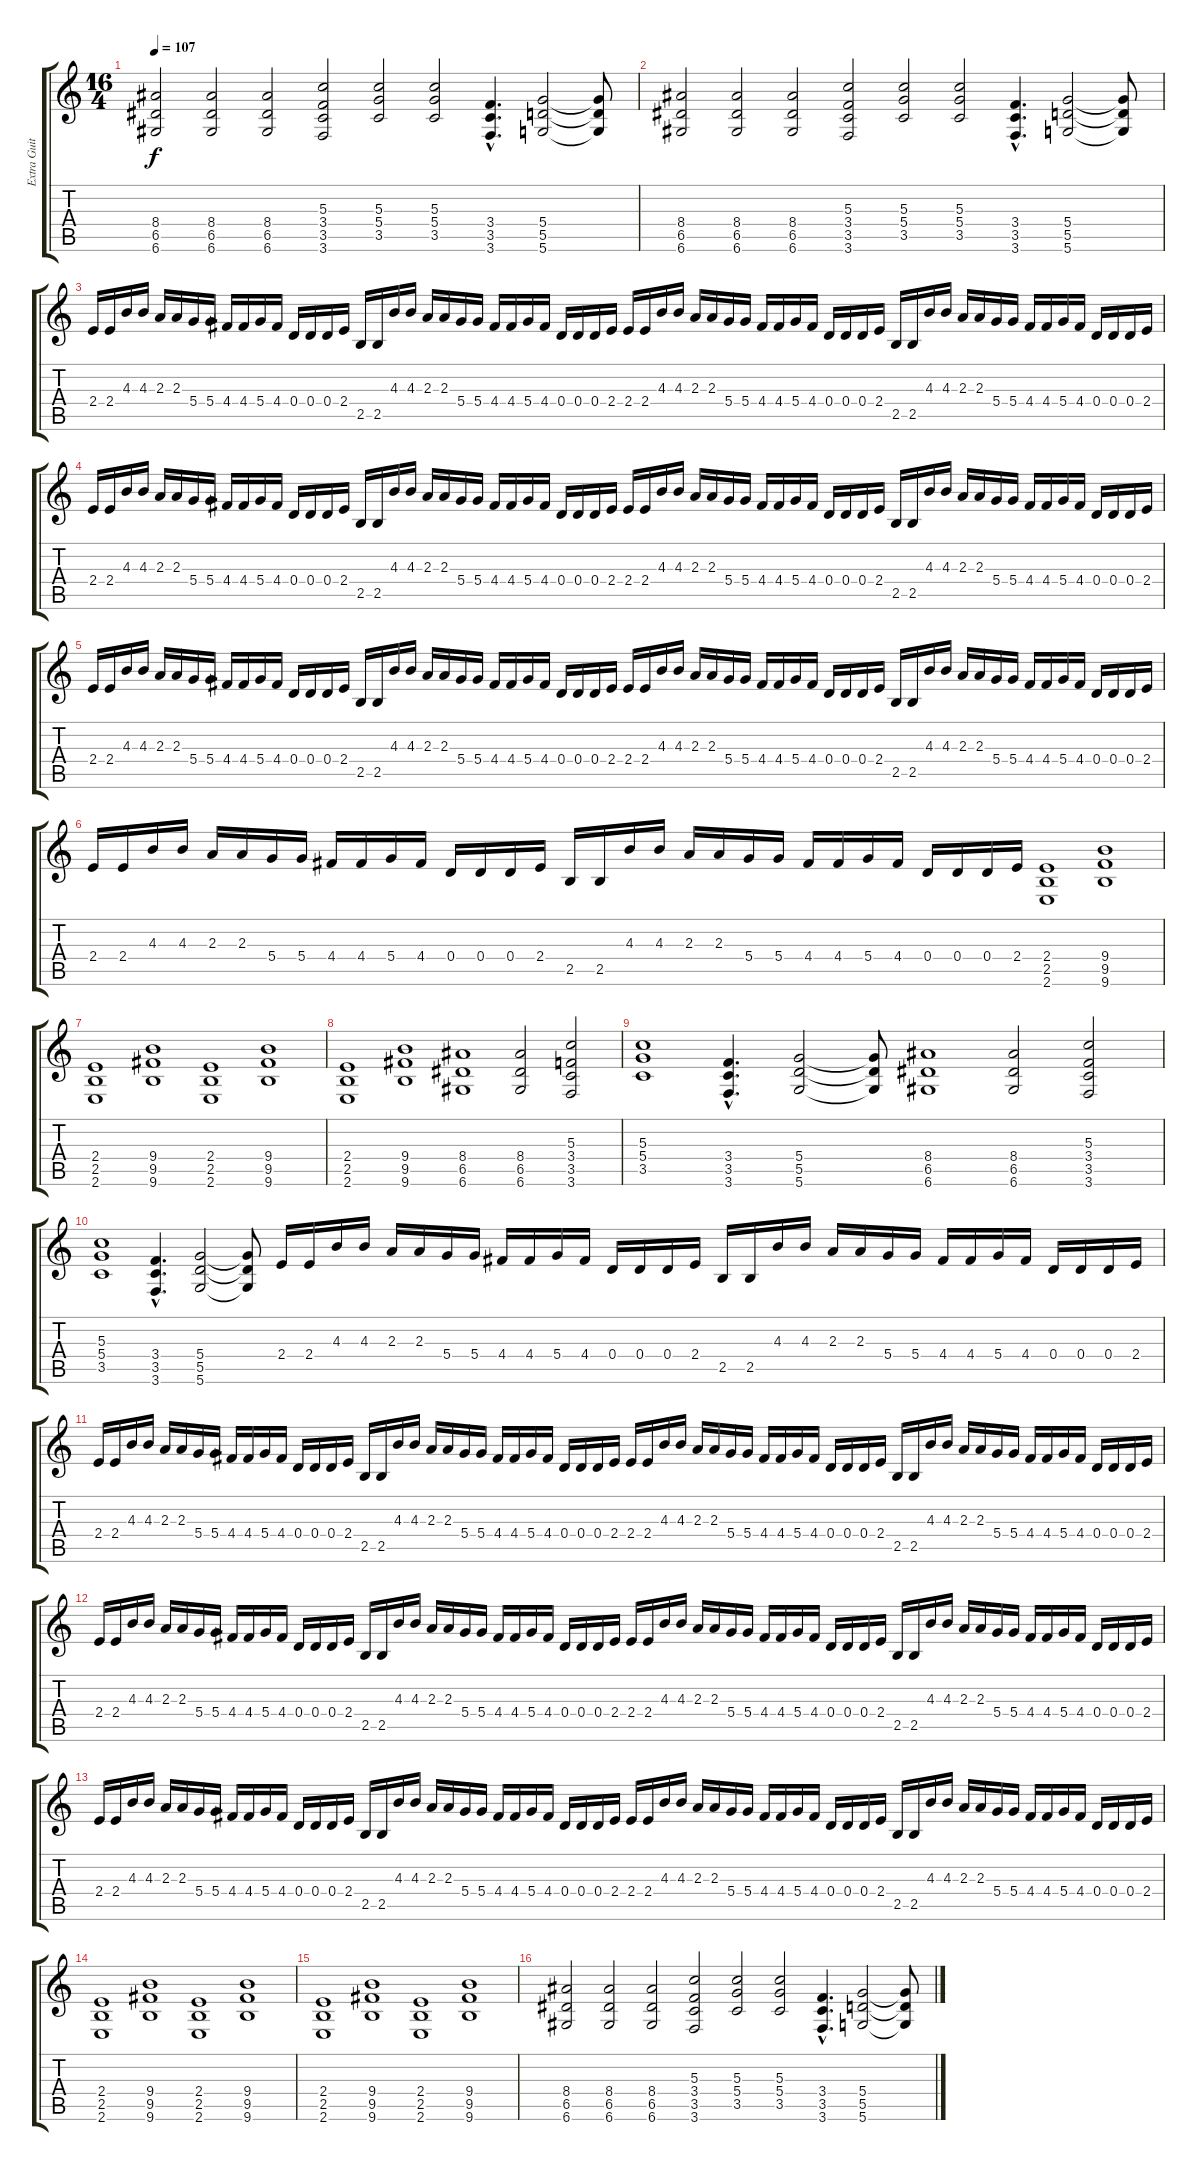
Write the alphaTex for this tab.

\track ("Extra Guitar" "Extra Guit") {instrument distortionguitar}
\staff {score tabs}
\tuning (E4 B3 G3 D3 A2 D2) {hide}
\ts (16 4)
\tempo 107
\clef g2
\ks c
(8.4 6.5 6.6).2{dy f instrument distortionguitar} (8.4 6.5 6.6).2 (8.4 6.5 6.6).2 (5.3 3.4 3.5 3.6).2 (5.3 5.4 3.5).2 (5.3 5.4 3.5).2 (3.4{hac} 3.5{hac} 3.6{hac}).4{d} (5.4 5.5 5.6).2 (5.4{t} 5.5{t} 5.6{t}).8 |
(8.4 6.5 6.6).2 (8.4 6.5 6.6).2 (8.4 6.5 6.6).2 (5.3 3.4 3.5 3.6).2 (5.3 5.4 3.5).2 (5.3 5.4 3.5).2 (3.4{hac} 3.5{hac} 3.6{hac}).4{d} (5.4 5.5 5.6).2 (5.4{t} 5.5{t} 5.6{t}).8 |
2.4.16{volume 4 instrument guitarharmonics} 2.4.16 4.3.16 4.3.16 2.3.16 2.3.16 5.4.16 5.4.16 4.4.16 4.4.16 5.4.16 4.4.16 0.4.16 0.4.16 0.4.16 2.4.16 2.5.16 2.5.16 4.3.16 4.3.16 2.3.16 2.3.16 5.4.16 5.4.16 4.4.16 4.4.16 5.4.16 4.4.16 0.4.16 0.4.16 0.4.16 2.4.16 2.4.16 2.4.16 4.3.16 4.3.16 2.3.16 2.3.16 5.4.16 5.4.16 4.4.16 4.4.16 5.4.16 4.4.16 0.4.16 0.4.16 0.4.16 2.4.16 2.5.16 2.5.16 4.3.16 4.3.16 2.3.16 2.3.16 5.4.16 5.4.16 4.4.16 4.4.16 5.4.16 4.4.16 0.4.16 0.4.16 0.4.16 2.4.16 |
2.4.16{volume 4 instrument guitarharmonics} 2.4.16 4.3.16 4.3.16 2.3.16 2.3.16 5.4.16 5.4.16 4.4.16 4.4.16 5.4.16 4.4.16 0.4.16 0.4.16 0.4.16 2.4.16 2.5.16 2.5.16 4.3.16 4.3.16 2.3.16 2.3.16 5.4.16 5.4.16 4.4.16 4.4.16 5.4.16 4.4.16 0.4.16 0.4.16 0.4.16 2.4.16 2.4.16 2.4.16 4.3.16 4.3.16 2.3.16 2.3.16 5.4.16 5.4.16 4.4.16 4.4.16 5.4.16 4.4.16 0.4.16 0.4.16 0.4.16 2.4.16 2.5.16 2.5.16 4.3.16 4.3.16 2.3.16 2.3.16 5.4.16 5.4.16 4.4.16 4.4.16 5.4.16 4.4.16 0.4.16 0.4.16 0.4.16 2.4.16 |
2.4.16{volume 4 instrument guitarharmonics} 2.4.16 4.3.16 4.3.16 2.3.16 2.3.16 5.4.16 5.4.16 4.4.16 4.4.16 5.4.16 4.4.16 0.4.16 0.4.16 0.4.16 2.4.16 2.5.16 2.5.16 4.3.16 4.3.16 2.3.16 2.3.16 5.4.16 5.4.16 4.4.16 4.4.16 5.4.16 4.4.16 0.4.16 0.4.16 0.4.16 2.4.16 2.4.16 2.4.16 4.3.16 4.3.16 2.3.16 2.3.16 5.4.16 5.4.16 4.4.16 4.4.16 5.4.16 4.4.16 0.4.16 0.4.16 0.4.16 2.4.16 2.5.16 2.5.16 4.3.16 4.3.16 2.3.16 2.3.16 5.4.16 5.4.16 4.4.16 4.4.16 5.4.16 4.4.16 0.4.16 0.4.16 0.4.16 2.4.16 |
2.4.16{volume 4 instrument guitarharmonics} 2.4.16 4.3.16 4.3.16 2.3.16 2.3.16 5.4.16 5.4.16 4.4.16 4.4.16 5.4.16 4.4.16 0.4.16 0.4.16 0.4.16 2.4.16 2.5.16 2.5.16 4.3.16 4.3.16 2.3.16 2.3.16 5.4.16 5.4.16 4.4.16 4.4.16 5.4.16 4.4.16 0.4.16 0.4.16 0.4.16 2.4.16 (2.4 2.5 2.6).1{instrument distortionguitar} (9.4 9.5 9.6).1 |
(2.4 2.5 2.6).1 (9.4 9.5 9.6).1 (2.4 2.5 2.6).1 (9.4 9.5 9.6).1 |
(2.4 2.5 2.6).1 (9.4 9.5 9.6).1 (8.4 6.5 6.6).1 (8.4 6.5 6.6).2 (5.3 3.4 3.5 3.6).2 |
(5.3 5.4 3.5).1 (3.4{hac} 3.5{hac} 3.6{hac}).4{d} (5.4 5.5 5.6).2 (5.4{t} 5.5{t} 5.6{t}).8 (8.4 6.5 6.6).1 (8.4 6.5 6.6).2 (5.3 3.4 3.5 3.6).2 |
(5.3 5.4 3.5).1 (3.4{hac} 3.5{hac} 3.6{hac}).4{d} (5.4 5.5 5.6).2 (5.4{t} 5.5{t} 5.6{t}).8 2.4.16{volume 4 instrument guitarharmonics} 2.4.16 4.3.16 4.3.16 2.3.16 2.3.16 5.4.16 5.4.16 4.4.16 4.4.16 5.4.16 4.4.16 0.4.16 0.4.16 0.4.16 2.4.16 2.5.16 2.5.16 4.3.16 4.3.16 2.3.16 2.3.16 5.4.16 5.4.16 4.4.16 4.4.16 5.4.16 4.4.16 0.4.16 0.4.16 0.4.16 2.4.16 |
2.4.16{volume 4 instrument guitarharmonics} 2.4.16 4.3.16 4.3.16 2.3.16 2.3.16 5.4.16 5.4.16 4.4.16 4.4.16 5.4.16 4.4.16 0.4.16 0.4.16 0.4.16 2.4.16 2.5.16 2.5.16 4.3.16 4.3.16 2.3.16 2.3.16 5.4.16 5.4.16 4.4.16 4.4.16 5.4.16 4.4.16 0.4.16 0.4.16 0.4.16 2.4.16 2.4.16 2.4.16 4.3.16 4.3.16 2.3.16 2.3.16 5.4.16 5.4.16 4.4.16 4.4.16 5.4.16 4.4.16 0.4.16 0.4.16 0.4.16 2.4.16 2.5.16 2.5.16 4.3.16 4.3.16 2.3.16 2.3.16 5.4.16 5.4.16 4.4.16 4.4.16 5.4.16 4.4.16 0.4.16 0.4.16 0.4.16 2.4.16 |
2.4.16{volume 4 instrument guitarharmonics} 2.4.16 4.3.16 4.3.16 2.3.16 2.3.16 5.4.16 5.4.16 4.4.16 4.4.16 5.4.16 4.4.16 0.4.16 0.4.16 0.4.16 2.4.16 2.5.16 2.5.16 4.3.16 4.3.16 2.3.16 2.3.16 5.4.16 5.4.16 4.4.16 4.4.16 5.4.16 4.4.16 0.4.16 0.4.16 0.4.16 2.4.16 2.4.16 2.4.16 4.3.16 4.3.16 2.3.16 2.3.16 5.4.16 5.4.16 4.4.16 4.4.16 5.4.16 4.4.16 0.4.16 0.4.16 0.4.16 2.4.16 2.5.16 2.5.16 4.3.16 4.3.16 2.3.16 2.3.16 5.4.16 5.4.16 4.4.16 4.4.16 5.4.16 4.4.16 0.4.16 0.4.16 0.4.16 2.4.16 |
2.4.16{volume 4 instrument guitarharmonics} 2.4.16 4.3.16 4.3.16 2.3.16 2.3.16 5.4.16 5.4.16 4.4.16 4.4.16 5.4.16 4.4.16 0.4.16 0.4.16 0.4.16 2.4.16 2.5.16 2.5.16 4.3.16 4.3.16 2.3.16 2.3.16 5.4.16 5.4.16 4.4.16 4.4.16 5.4.16 4.4.16 0.4.16 0.4.16 0.4.16 2.4.16 2.4.16 2.4.16 4.3.16 4.3.16 2.3.16 2.3.16 5.4.16 5.4.16 4.4.16 4.4.16 5.4.16 4.4.16 0.4.16 0.4.16 0.4.16 2.4.16 2.5.16 2.5.16 4.3.16 4.3.16 2.3.16 2.3.16 5.4.16 5.4.16 4.4.16 4.4.16 5.4.16 4.4.16 0.4.16 0.4.16 0.4.16 2.4.16 |
(2.4 2.5 2.6).1{instrument distortionguitar} (9.4 9.5 9.6).1 (2.4 2.5 2.6).1 (9.4 9.5 9.6).1 |
(2.4 2.5 2.6).1 (9.4 9.5 9.6).1 (2.4 2.5 2.6).1 (9.4 9.5 9.6).1 |
(8.4 6.5 6.6).2 (8.4 6.5 6.6).2 (8.4 6.5 6.6).2 (5.3 3.4 3.5 3.6).2 (5.3 5.4 3.5).2 (5.3 5.4 3.5).2 (3.4{hac} 3.5{hac} 3.6{hac}).4{d} (5.4 5.5 5.6).2 (5.4{t} 5.5{t} 5.6{t}).8
